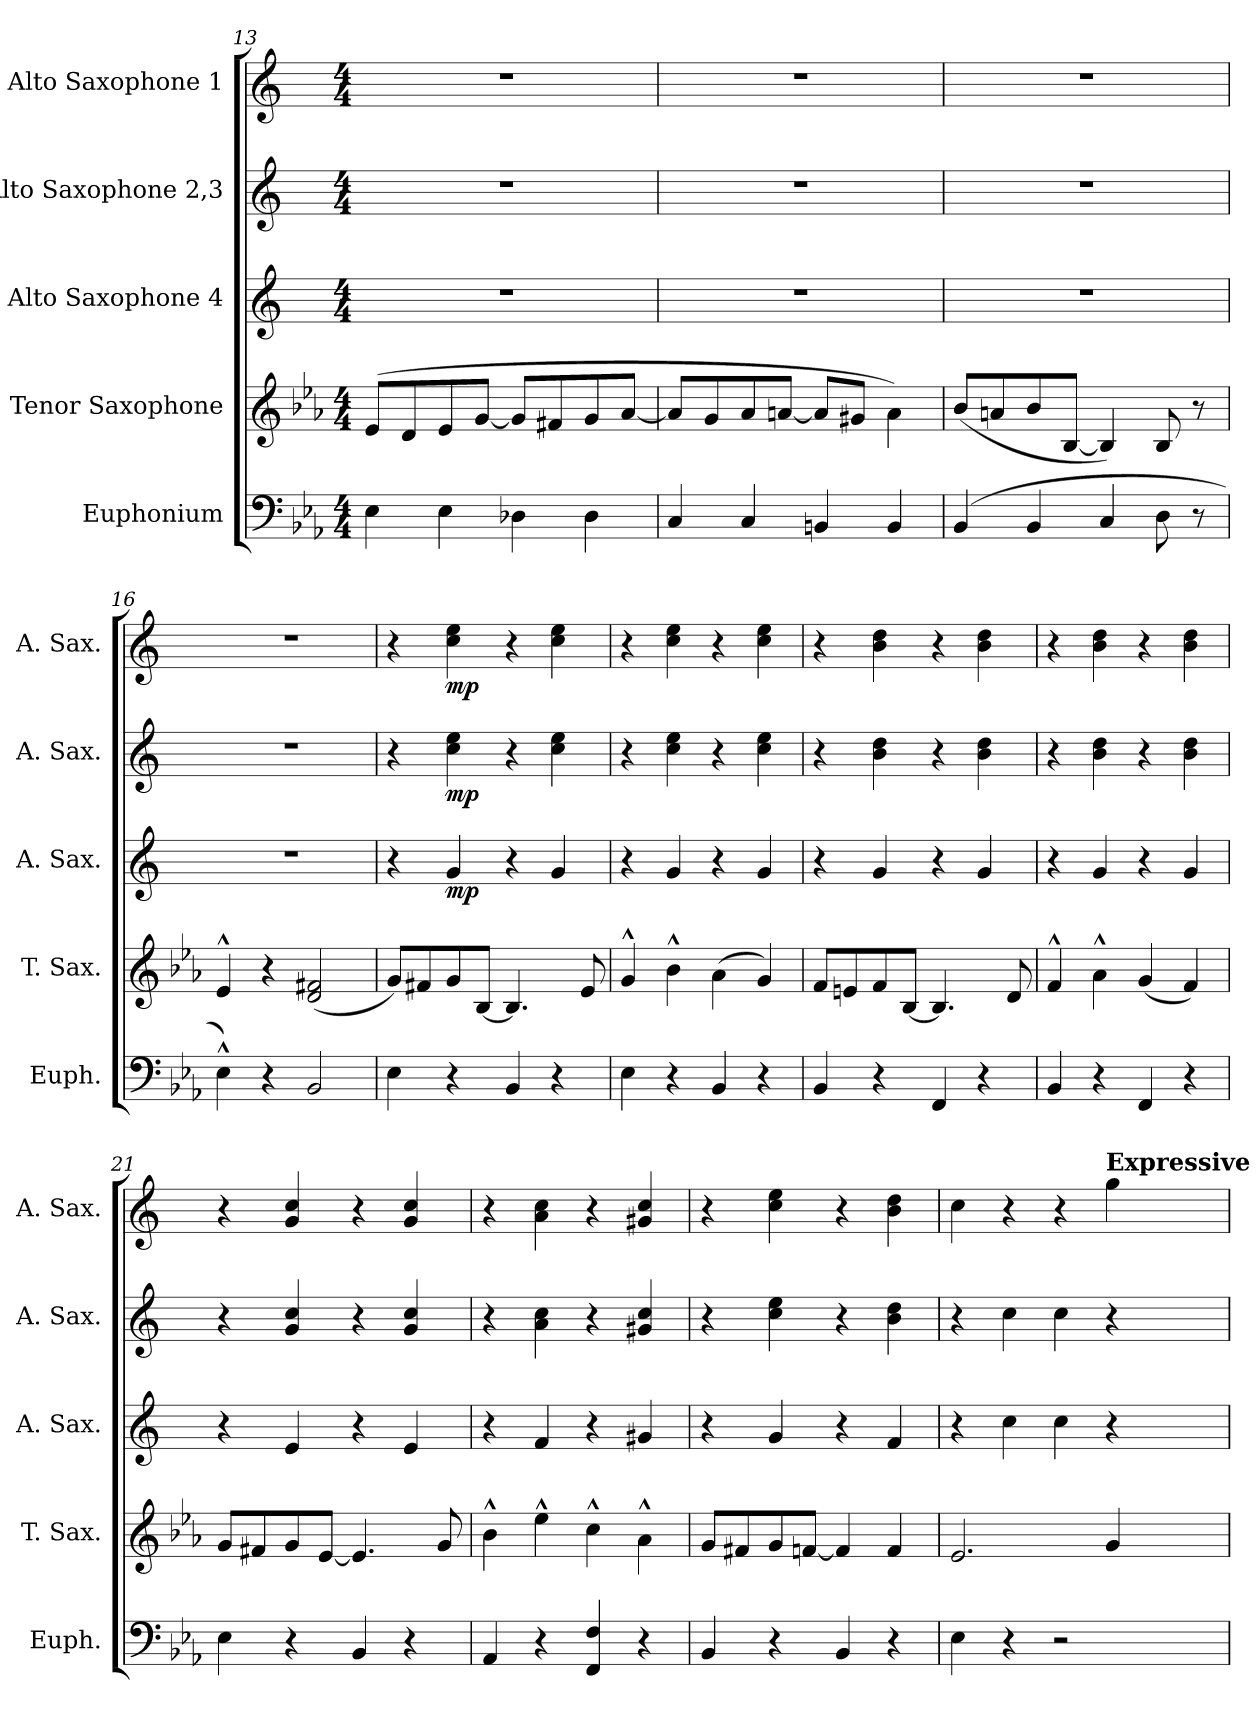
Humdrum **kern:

**kern	**kern	**kern	**dynam	**kern	**dynam	**kern	**dynam
*part5	*part4	*part3	*part3	*part2	*part2	*part1	*part1
*staff5	*staff4	*staff3	*staff3	*staff2	*staff2	*staff1	*staff1
*I"Euphonium	*I"Tenor Saxophone	*I"Alto Saxophone 4	*	*I"Alto Saxophone 2,3	*	*I"Alto Saxophone 1	*
*I'Euph.	*I'T. Sax.	*I'A. Sax.	*	*I'A. Sax.	*	*I'A. Sax.	*
*clefF4	*clefG2	*clefG2	*	*clefG2	*	*clefG2	*
*	*ITrd8c14	*ITrd5c9	*	*ITrd5c9	*	*ITrd5c9	*
*k[b-e-a-]	*k[b-e-a-]	*k[b-e-a-]	*	*k[b-e-a-]	*	*k[b-e-a-]	*
*M4/4	*M4/4	*M4/4	*	*M4/4	*	*M4/4	*
=13	=13	=13	=13	=13	=13	=13	=13
4E-\	(8E-/L	1r	.	1r	.	1r	.
.	8D/	.	.	.	.	.	.
4E-\	8E-/	.	.	.	.	.	.
.	[8G/J	.	.	.	.	.	.
4D-X\	8G/L]	.	.	.	.	.	.
.	8F#X/	.	.	.	.	.	.
4D-\	8G/	.	.	.	.	.	.
.	[8A-/J	.	.	.	.	.	.
=14	=14	=14	=14	=14	=14	=14	=14
4C/	8A-/L]	1r	.	1r	.	1r	.
.	8G/	.	.	.	.	.	.
4C/	8A-/	.	.	.	.	.	.
.	[8An/J	.	.	.	.	.	.
4BBn/	8A/L]	.	.	.	.	.	.
.	8G#X/J	.	.	.	.	.	.
4BB/	4A\)	.	.	.	.	.	.
!!LO:LB:g=z
=15	=15	=15	=15	=15	=15	=15	=15
(4BB-/	(8B-/L	1r	.	1r	.	1r	.
.	8An/	.	.	.	.	.	.
4BB-/	8B-/	.	.	.	.	.	.
.	[8BB-/J	.	.	.	.	.	.
4C/	4BB-/])	.	.	.	.	.	.
8D\	8BB-/	.	.	.	.	.	.
8r	8r	.	.	.	.	.	.
=16	=16	=16	=16	=16	=16	=16	=16
4E-^^\)	4E-^^/	1r	.	1r	.	1r	.
4r	4r	.	.	.	.	.	.
2BB-/	(2D/ 2F#X/	.	.	.	.	.	.
=17	=17	=17	=17	=17	=17	=17	=17
4E-\	8G/L)	4r	.	4r	.	4r	.
.	8F#X/	.	.	.	.	.	.
!	!	!	!LO:DY:b	!	!LO:DY:b	!	!LO:DY:b
4r	8G/	4B-/	mp	4e-\ 4g\	mp	4e-\ 4g\	mp
.	[8BB-/J	.	.	.	.	.	.
4BB-/	4.BB-/]	4r	.	4r	.	4r	.
4r	.	4B-/	.	4e-\ 4g\	.	4e-\ 4g\	.
.	8E-/	.	.	.	.	.	.
=18	=18	=18	=18	=18	=18	=18	=18
4E-\	4G^^/	4r	.	4r	.	4r	.
4r	4B-^^\	4B-/	.	4e-\ 4g\	.	4e-\ 4g\	.
4BB-/	(4A-\	4r	.	4r	.	4r	.
4r	4G/)	4B-/	.	4e-\ 4g\	.	4e-\ 4g\	.
=19	=19	=19	=19	=19	=19	=19	=19
4BB-/	8F/L	4r	.	4r	.	4r	.
.	8En/	.	.	.	.	.	.
4r	8F/	4B-/	.	4d\ 4f\	.	4d\ 4f\	.
.	[8BB-/J	.	.	.	.	.	.
4FF/	4.BB-/]	4r	.	4r	.	4r	.
4r	.	4B-/	.	4d\ 4f\	.	4d\ 4f\	.
.	8D/	.	.	.	.	.	.
!!LO:PB:g=z
=20	=20	=20	=20	=20	=20	=20	=20
4BB-/	4F^^/	4r	.	4r	.	4r	.
4r	4A-^^\	4B-/	.	4d\ 4f\	.	4d\ 4f\	.
4FF/	(4G/	4r	.	4r	.	4r	.
4r	4F/)	4B-/	.	4d\ 4f\	.	4d\ 4f\	.
=21	=21	=21	=21	=21	=21	=21	=21
4E-\	8G/L	4r	.	4r	.	4r	.
.	8F#X/	.	.	.	.	.	.
4r	8G/	4G/	.	4B-/ 4e-/	.	4B-/ 4e-/	.
.	[8E-/J	.	.	.	.	.	.
4BB-/	4.E-/]	4r	.	4r	.	4r	.
4r	.	4G/	.	4B-/ 4e-/	.	4B-/ 4e-/	.
.	8G/	.	.	.	.	.	.
=22	=22	=22	=22	=22	=22	=22	=22
4AA-/	4B-^^\	4r	.	4r	.	4r	.
4r	4e-^^\	4A-/	.	4c\ 4e-\	.	4c\ 4e-\	.
4FF/ 4F/	4c^^\	4r	.	4r	.	4r	.
4r	4A-^^\	4Bn/	.	4Bn/ 4e-/	.	4Bn/ 4e-/	.
=23	=23	=23	=23	=23	=23	=23	=23
4BB-/	8G/L	4r	.	4r	.	4r	.
.	8F#X/	.	.	.	.	.	.
4r	8G/	4B-/	.	4e-\ 4g\	.	4e-\ 4g\	.
.	[8Fn/J	.	.	.	.	.	.
4BB-/	4F/]	4r	.	4r	.	4r	.
4r	4F/	4A-/	.	4d\ 4f\	.	4d\ 4f\	.
=24	=24	=24	=24	=24	=24	=24	=24
4E-\	2.E-/	4r	.	4r	.	4e-\	.
4r	.	4e-\	.	4e-\	.	4r	.
2r	.	4e-\	.	4e-\	.	4r	.
!	!	!	!	!	!	!LO:TX:a:B:t=Expressive	!
.	4G/	4r	.	4r	.	4b-\	.
=	=	=	=	=	=	=	=
*-	*-	*-	*-	*-	*-	*-	*-
